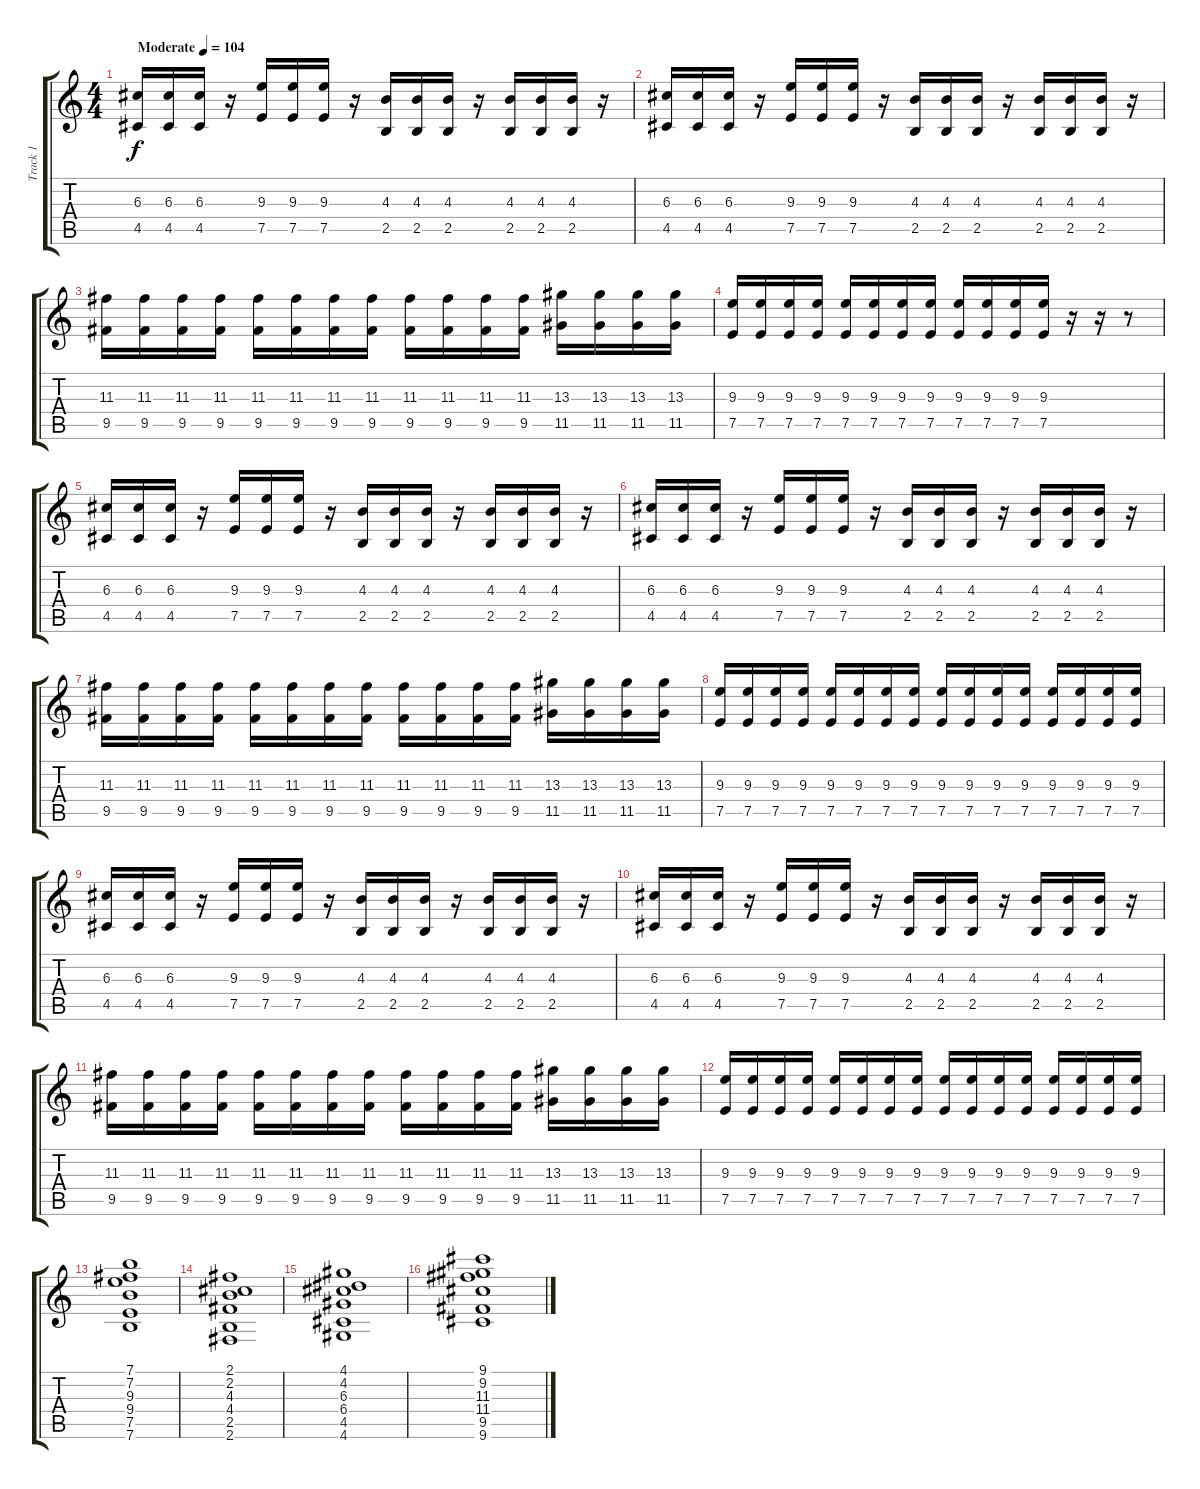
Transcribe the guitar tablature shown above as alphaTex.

\track ("Track 1" "Track 1") {instrument acousticguitarsteel}
\staff {score tabs}
\tuning (E4 B3 G3 D3 A2 E2) {hide}
\ts (4 4)
\tempo (104 "Moderate")
\clef g2
\ks c
(6.3 4.5).16{dy f instrument acousticguitarsteel} (6.3 4.5).16 (6.3 4.5).16 r.16 (9.3 7.5).16 (9.3 7.5).16 (9.3 7.5).16 r.16 (4.3 2.5).16 (4.3 2.5).16 (4.3 2.5).16 r.16 (4.3 2.5).16 (4.3 2.5).16 (4.3 2.5).16 r.16 |
(6.3 4.5).16 (6.3 4.5).16 (6.3 4.5).16 r.16 (9.3 7.5).16 (9.3 7.5).16 (9.3 7.5).16 r.16 (4.3 2.5).16 (4.3 2.5).16 (4.3 2.5).16 r.16 (4.3 2.5).16 (4.3 2.5).16 (4.3 2.5).16 r.16 |
(11.3 9.5).16 (11.3 9.5).16 (11.3 9.5).16 (11.3 9.5).16 (11.3 9.5).16 (11.3 9.5).16 (11.3 9.5).16 (11.3 9.5).16 (11.3 9.5).16 (11.3 9.5).16 (11.3 9.5).16 (11.3 9.5).16 (13.3 11.5).16 (13.3 11.5).16 (13.3 11.5).16 (13.3 11.5).16 |
(9.3 7.5).16 (9.3 7.5).16 (9.3 7.5).16 (9.3 7.5).16 (9.3 7.5).16 (9.3 7.5).16 (9.3 7.5).16 (9.3 7.5).16 (9.3 7.5).16 (9.3 7.5).16 (9.3 7.5).16 (9.3 7.5).16 r.16 r.16 r.8 |
(6.3 4.5).16{instrument overdrivenguitar} (6.3 4.5).16 (6.3 4.5).16 r.16 (9.3 7.5).16 (9.3 7.5).16 (9.3 7.5).16 r.16 (4.3 2.5).16 (4.3 2.5).16 (4.3 2.5).16 r.16 (4.3 2.5).16 (4.3 2.5).16 (4.3 2.5).16 r.16 |
(6.3 4.5).16 (6.3 4.5).16 (6.3 4.5).16 r.16 (9.3 7.5).16 (9.3 7.5).16 (9.3 7.5).16 r.16 (4.3 2.5).16 (4.3 2.5).16 (4.3 2.5).16 r.16 (4.3 2.5).16 (4.3 2.5).16 (4.3 2.5).16 r.16 |
(11.3 9.5).16 (11.3 9.5).16 (11.3 9.5).16 (11.3 9.5).16 (11.3 9.5).16 (11.3 9.5).16 (11.3 9.5).16 (11.3 9.5).16 (11.3 9.5).16 (11.3 9.5).16 (11.3 9.5).16 (11.3 9.5).16 (13.3 11.5).16 (13.3 11.5).16 (13.3 11.5).16 (13.3 11.5).16 |
(9.3 7.5).16 (9.3 7.5).16 (9.3 7.5).16 (9.3 7.5).16 (9.3 7.5).16 (9.3 7.5).16 (9.3 7.5).16 (9.3 7.5).16 (9.3 7.5).16 (9.3 7.5).16 (9.3 7.5).16 (9.3 7.5).16 (9.3 7.5).16 (9.3 7.5).16 (9.3 7.5).16 (9.3 7.5).16 |
(6.3 4.5).16{instrument overdrivenguitar} (6.3 4.5).16 (6.3 4.5).16 r.16 (9.3 7.5).16 (9.3 7.5).16 (9.3 7.5).16 r.16 (4.3 2.5).16 (4.3 2.5).16 (4.3 2.5).16 r.16 (4.3 2.5).16 (4.3 2.5).16 (4.3 2.5).16 r.16 |
(6.3 4.5).16 (6.3 4.5).16 (6.3 4.5).16 r.16 (9.3 7.5).16 (9.3 7.5).16 (9.3 7.5).16 r.16 (4.3 2.5).16 (4.3 2.5).16 (4.3 2.5).16 r.16 (4.3 2.5).16 (4.3 2.5).16 (4.3 2.5).16 r.16 |
(11.3 9.5).16 (11.3 9.5).16 (11.3 9.5).16 (11.3 9.5).16 (11.3 9.5).16 (11.3 9.5).16 (11.3 9.5).16 (11.3 9.5).16 (11.3 9.5).16 (11.3 9.5).16 (11.3 9.5).16 (11.3 9.5).16 (13.3 11.5).16 (13.3 11.5).16 (13.3 11.5).16 (13.3 11.5).16 |
(9.3 7.5).16 (9.3 7.5).16 (9.3 7.5).16 (9.3 7.5).16 (9.3 7.5).16 (9.3 7.5).16 (9.3 7.5).16 (9.3 7.5).16 (9.3 7.5).16 (9.3 7.5).16 (9.3 7.5).16 (9.3 7.5).16 (9.3 7.5).16 (9.3 7.5).16 (9.3 7.5).16 (9.3 7.5).16 |
(7.1 7.2 9.3 9.4 7.5 7.6).1 |
(2.1 2.2 4.3 4.4 2.5 2.6).1 |
(4.1 4.2 6.3 6.4 4.5 4.6).1 |
(9.1 9.2 11.3 11.4 9.5 9.6).1
